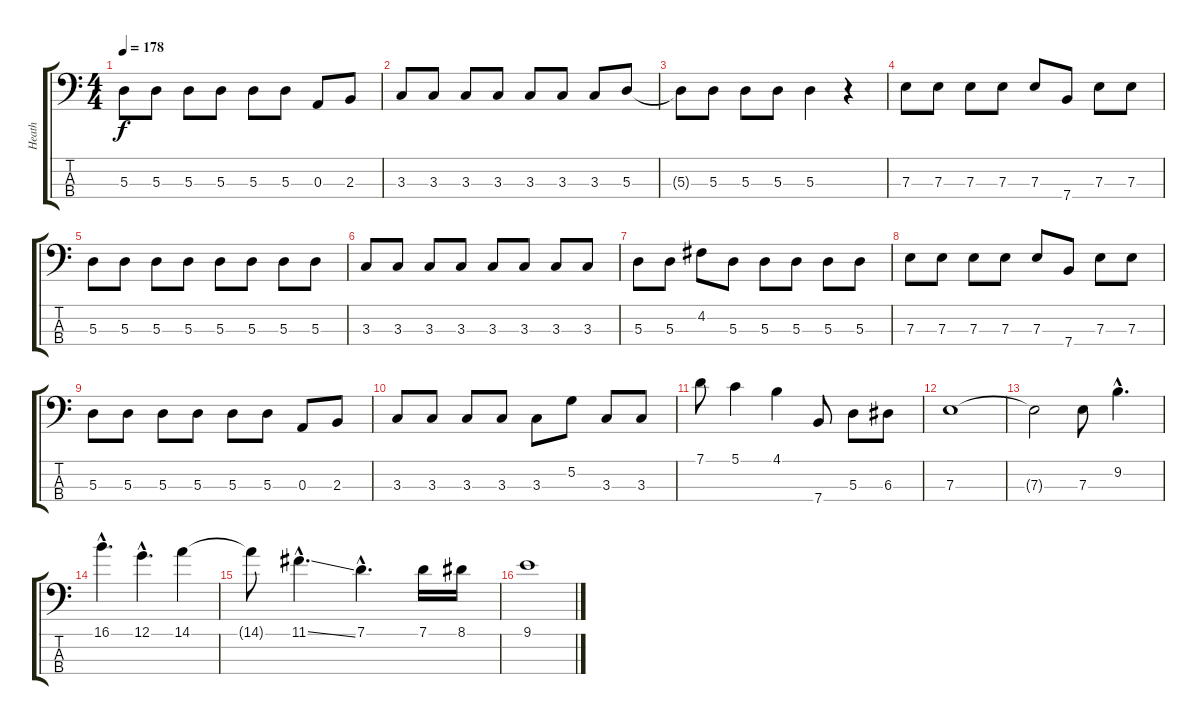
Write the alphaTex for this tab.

\track ("Heath" "Heath") {instrument electricbasspick}
\staff {score tabs}
\tuning (G2 D2 A1 E1) {hide}
\ts (4 4)
\tempo 178
\clef f4
\ks c
5.3{t}.8{dy f} 5.3.8 5.3.8 5.3.8 5.3.8 5.3.8 0.3.8 2.3.8 |
3.3.8 3.3.8 3.3.8 3.3.8 3.3.8 3.3.8 3.3.8 5.3.8 |
5.3{t}.8 5.3.8 5.3.8 5.3.8 5.3.4 r.4 |
7.3.8 7.3.8 7.3.8 7.3.8 7.3.8 7.4.8 7.3.8 7.3.8 |
5.3.8 5.3.8 5.3.8 5.3.8 5.3.8 5.3.8 5.3.8 5.3.8 |
3.3.8 3.3.8 3.3.8 3.3.8 3.3.8 3.3.8 3.3.8 3.3.8 |
5.3.8 5.3.8 4.2.8 5.3.8 5.3.8 5.3.8 5.3.8 5.3.8 |
7.3.8 7.3.8 7.3.8 7.3.8 7.3.8 7.4.8 7.3.8 7.3.8 |
5.3.8 5.3.8 5.3.8 5.3.8 5.3.8 5.3.8 0.3.8 2.3.8 |
3.3.8 3.3.8 3.3.8 3.3.8 3.3.8 5.2.8 3.3.8 3.3.8 |
7.1.8 5.1.4 4.1.4 7.4.8 5.3.8 6.3.8 |
7.3.1 |
7.3{t}.2 7.3.8 9.2{hac}.4{d} |
16.1{hac}.4{d} 12.1{hac}.4{d} 14.1.4 |
14.1{t}.8 11.1{ss hac}.4{d} 7.1{hac}.4{d} 7.1.16 8.1.16 |
9.1.1
